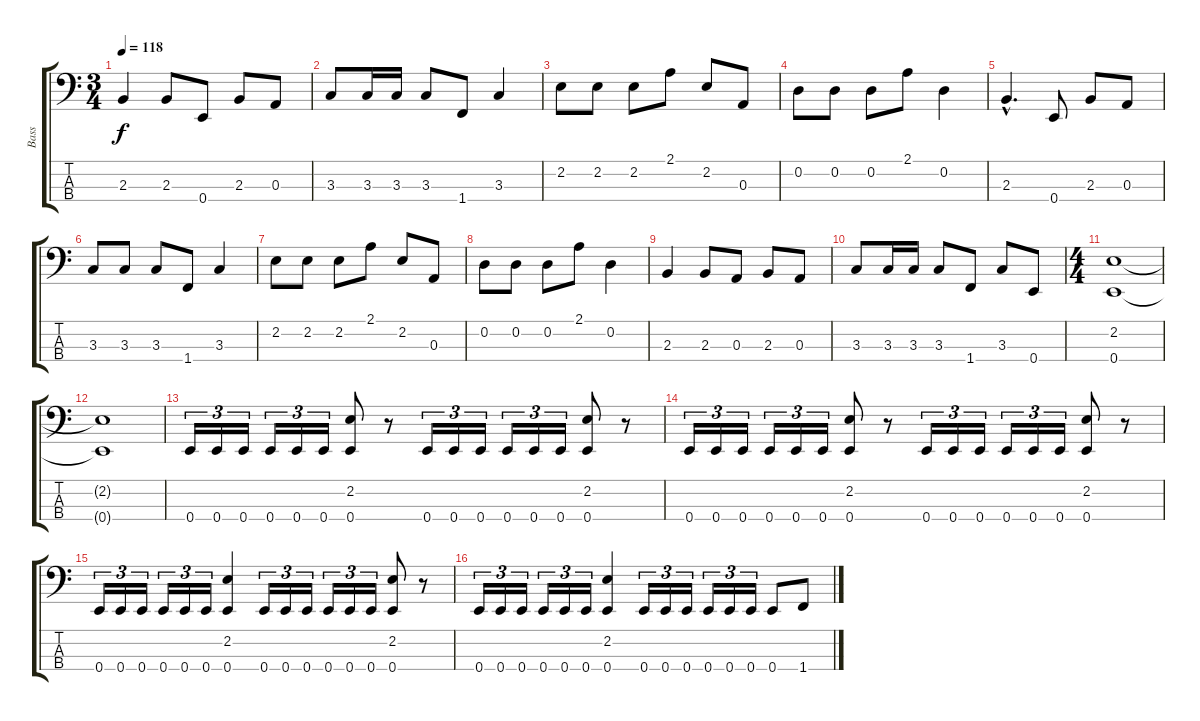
\track ("Bass" "Bass") {instrument electricbasspick}
\staff {score tabs}
\tuning (G2 D2 A1 E1) {hide}
\ts (3 4)
\tempo 118
\clef f4
\ks c
2.3.4{dy f} 2.3.8 0.4.8 2.3.8 0.3.8 |
3.3.8 3.3.16 3.3.16 3.3.8 1.4.8 3.3.4 |
2.2.8 2.2.8 2.2.8 2.1.8 2.2.8 0.3.8 |
0.2.8 0.2.8 0.2.8 2.1.8 0.2.4 |
2.3{hac}.4{d} 0.4.8 2.3.8 0.3.8 |
3.3.8 3.3.8 3.3.8 1.4.8 3.3.4 |
2.2.8 2.2.8 2.2.8 2.1.8 2.2.8 0.3.8 |
0.2.8 0.2.8 0.2.8 2.1.8 0.2.4 |
2.3.4 2.3.8 0.3.8 2.3.8 0.3.8 |
3.3.8 3.3.16 3.3.16 3.3.8 1.4.8 3.3.8 0.4.8 |
\ts (4 4)
(2.2 0.4).1 |
(2.2{t} 0.4{t}).1 |
0.4.16{tu (3 2)} 0.4.16{tu (3 2)} 0.4.16{tu (3 2)} 0.4.16{tu (3 2)} 0.4.16{tu (3 2)} 0.4.16{tu (3 2)} (2.2 0.4).8 r.8 0.4.16{tu (3 2)} 0.4.16{tu (3 2)} 0.4.16{tu (3 2)} 0.4.16{tu (3 2)} 0.4.16{tu (3 2)} 0.4.16{tu (3 2)} (2.2 0.4).8 r.8 |
0.4.16{tu (3 2)} 0.4.16{tu (3 2)} 0.4.16{tu (3 2)} 0.4.16{tu (3 2)} 0.4.16{tu (3 2)} 0.4.16{tu (3 2)} (2.2 0.4).8 r.8 0.4.16{tu (3 2)} 0.4.16{tu (3 2)} 0.4.16{tu (3 2)} 0.4.16{tu (3 2)} 0.4.16{tu (3 2)} 0.4.16{tu (3 2)} (2.2 0.4).8 r.8 |
0.4.16{tu (3 2)} 0.4.16{tu (3 2)} 0.4.16{tu (3 2)} 0.4.16{tu (3 2)} 0.4.16{tu (3 2)} 0.4.16{tu (3 2)} (2.2 0.4).4 0.4.16{tu (3 2)} 0.4.16{tu (3 2)} 0.4.16{tu (3 2)} 0.4.16{tu (3 2)} 0.4.16{tu (3 2)} 0.4.16{tu (3 2)} (2.2 0.4).8 r.8 |
0.4.16{tu (3 2)} 0.4.16{tu (3 2)} 0.4.16{tu (3 2)} 0.4.16{tu (3 2)} 0.4.16{tu (3 2)} 0.4.16{tu (3 2)} (2.2 0.4).4 0.4.16{tu (3 2)} 0.4.16{tu (3 2)} 0.4.16{tu (3 2)} 0.4.16{tu (3 2)} 0.4.16{tu (3 2)} 0.4.16{tu (3 2)} 0.4.8 1.4.8
